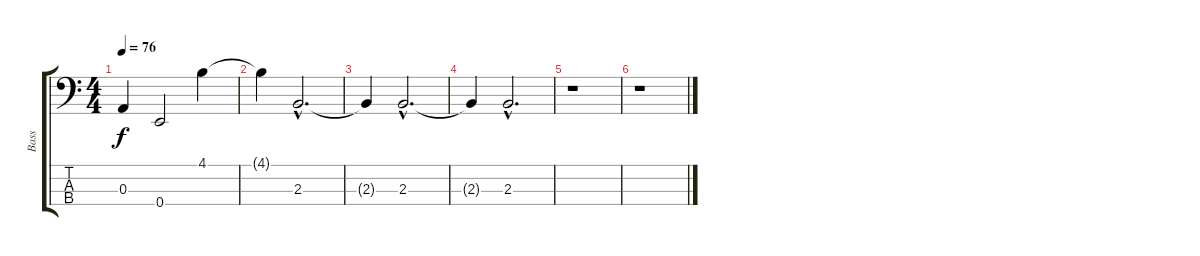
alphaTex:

\track ("Bass" "Bass") {instrument synthbass1}
\staff {score tabs}
\tuning (G2 D2 A1 E1) {hide}
\ts (4 4)
\tempo 76
\clef f4
\ks c
0.3{t}.4{dy f} 0.4.2 4.1.4 |
4.1{t}.4 2.3{hac}.2{d} |
2.3{t}.4 2.3{hac}.2{d} |
2.3{t}.4 2.3{hac}.2{d} |
r.1 |
r.1
